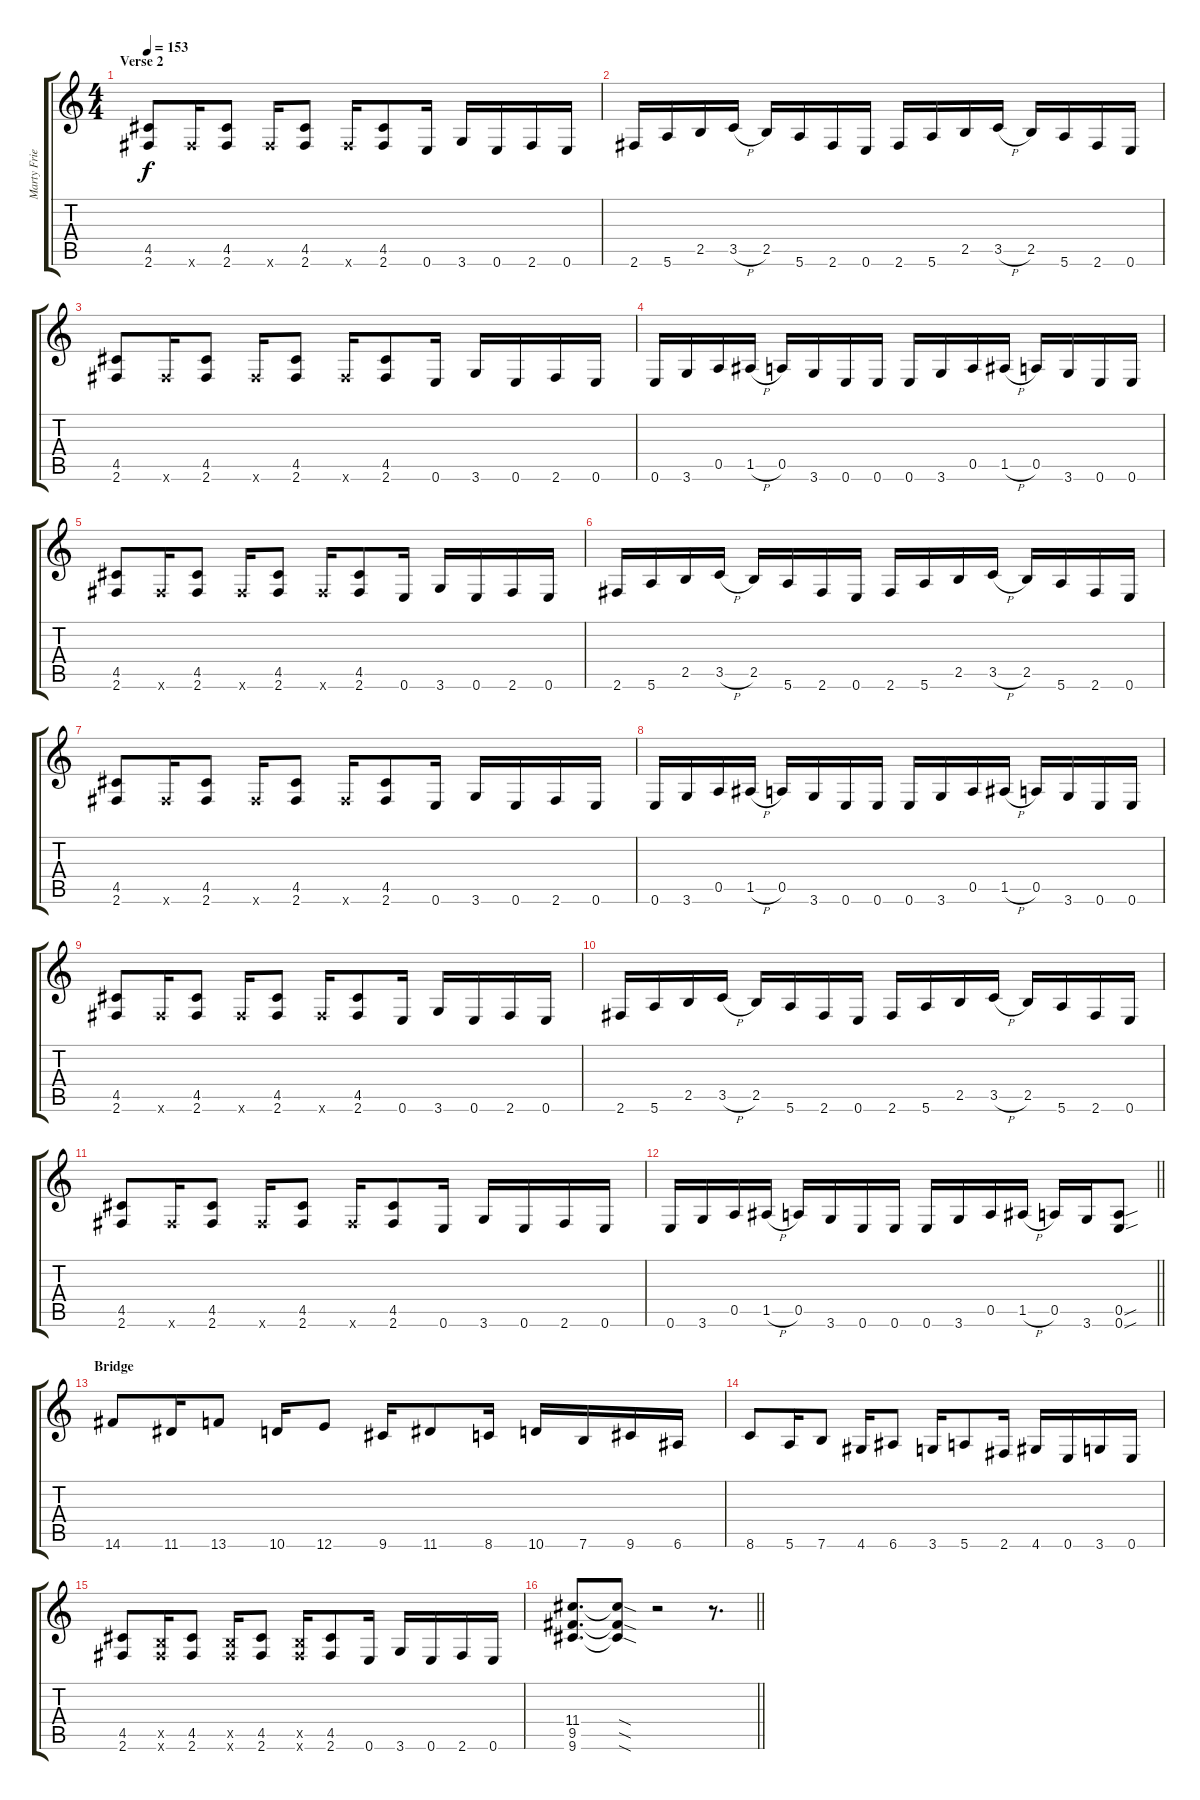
\track ("Marty Friedman" "Marty Frie") {instrument distortionguitar}
\staff {score tabs}
\tuning (E4 B3 G3 D3 A2 E2) {hide}
\ts (4 4)
\section ("" "Verse 2")
\tempo 153
\clef g2
\ks c
(4.5 2.6).8{dy f} 2.6{x}.16 (4.5 2.6).8 2.6{x}.16 (4.5 2.6).8 2.6{x}.16 (4.5 2.6).8 0.6.16 3.6.16 0.6.16 2.6.16 0.6.16 |
2.6.16 5.6.16 2.5.16 3.5{h}.16 2.5.16 5.6.16 2.6.16 0.6.16 2.6.16 5.6.16 2.5.16 3.5{h}.16 2.5.16 5.6.16 2.6.16 0.6.16 |
(4.5 2.6).8 2.6{x}.16 (4.5 2.6).8 2.6{x}.16 (4.5 2.6).8 2.6{x}.16 (4.5 2.6).8 0.6.16 3.6.16 0.6.16 2.6.16 0.6.16 |
0.6.16 3.6.16 0.5.16 1.5{h}.16 0.5.16 3.6.16 0.6.16 0.6.16 0.6.16 3.6.16 0.5.16 1.5{h}.16 0.5.16 3.6.16 0.6.16 0.6.16 |
(4.5 2.6).8 2.6{x}.16 (4.5 2.6).8 2.6{x}.16 (4.5 2.6).8 2.6{x}.16 (4.5 2.6).8 0.6.16 3.6.16 0.6.16 2.6.16 0.6.16 |
2.6.16 5.6.16 2.5.16 3.5{h}.16 2.5.16 5.6.16 2.6.16 0.6.16 2.6.16 5.6.16 2.5.16 3.5{h}.16 2.5.16 5.6.16 2.6.16 0.6.16 |
(4.5 2.6).8 2.6{x}.16 (4.5 2.6).8 2.6{x}.16 (4.5 2.6).8 2.6{x}.16 (4.5 2.6).8 0.6.16 3.6.16 0.6.16 2.6.16 0.6.16 |
0.6.16 3.6.16 0.5.16 1.5{h}.16 0.5.16 3.6.16 0.6.16 0.6.16 0.6.16 3.6.16 0.5.16 1.5{h}.16 0.5.16 3.6.16 0.6.16 0.6.16 |
(4.5 2.6).8 2.6{x}.16 (4.5 2.6).8 2.6{x}.16 (4.5 2.6).8 2.6{x}.16 (4.5 2.6).8 0.6.16 3.6.16 0.6.16 2.6.16 0.6.16 |
2.6.16 5.6.16 2.5.16 3.5{h}.16 2.5.16 5.6.16 2.6.16 0.6.16 2.6.16 5.6.16 2.5.16 3.5{h}.16 2.5.16 5.6.16 2.6.16 0.6.16 |
(4.5 2.6).8 2.6{x}.16 (4.5 2.6).8 2.6{x}.16 (4.5 2.6).8 2.6{x}.16 (4.5 2.6).8 0.6.16 3.6.16 0.6.16 2.6.16 0.6.16 |
\barLineRight lightlight
0.6.16 3.6.16 0.5.16 1.5{h}.16 0.5.16 3.6.16 0.6.16 0.6.16 0.6.16 3.6.16 0.5.16 1.5{h}.16 0.5.16 3.6.16 (0.5{sou} 0.6{sou}).8 |
\section ("" "Bridge")
14.6.8 11.6.16 13.6.8 10.6.16 12.6.8 9.6.16 11.6.8 8.6.16 10.6.16 7.6.16 9.6.16 6.6.16 |
8.6.8 5.6.16 7.6.8 4.6.16 6.6.8 3.6.16 5.6.8 2.6.16 4.6.16 0.6.16 3.6.16 0.6.16 |
(4.5 2.6).8 (2.5{x} 2.6{x}).16 (4.5 2.6).8 (2.5{x} 2.6{x}).16 (4.5 2.6).8 (2.5{x} 2.6{x}).16 (4.5 2.6).8 0.6.16 3.6.16 0.6.16 2.6.16 0.6.16 |
\barLineRight lightlight
(11.4 9.5 9.6).8{d} (11.4{sod t} 9.5{sod t} 9.6{sod t}).8 r.2 r.8{d}
